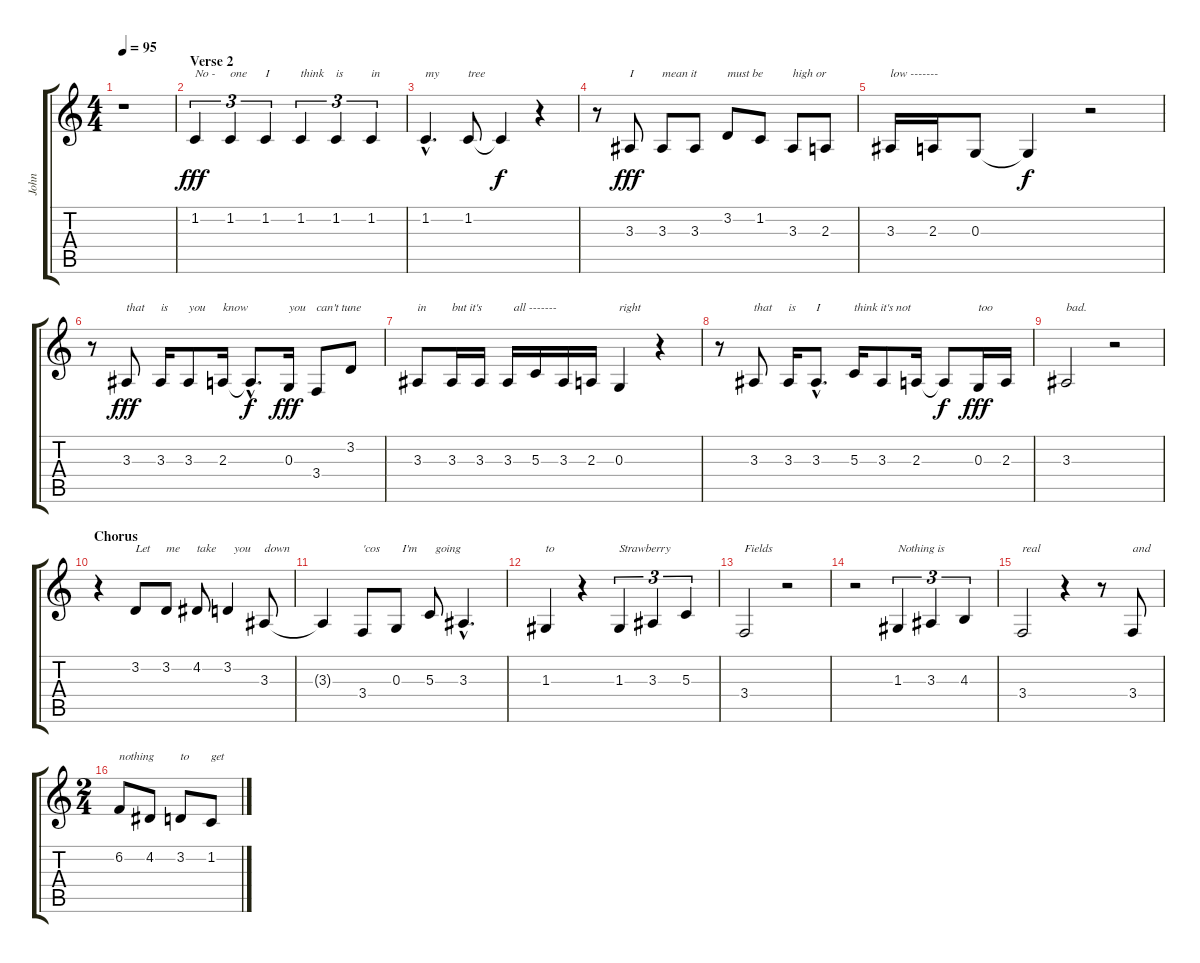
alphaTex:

\track ("John" "John") {instrument altosax}
\staff {score tabs}
\tuning (E4 B3 G3 D3 A2 E2) {hide}
\ts (4 4)
\tempo 95
\clef g2
\ks c
r.1{dy fff} |
\section ("" "Verse 2")
1.2.4{tu (3 2) txt "No -"} 1.2.4{tu (3 2) txt "one"} 1.2.4{tu (3 2) txt "I"} 1.2.4{tu (3 2) txt "think"} 1.2.4{tu (3 2) txt "is"} 1.2.4{tu (3 2) txt "in"} |
1.2{hac}.4{d txt "my"} 1.2.8{txt "tree"} 1.2{t}.4{dy f} r.4 |
r.8 3.3.8{txt "I" dy fff} 3.3.8{txt "mean it"} 3.3.8 3.2.8{txt "must be"} 1.2.8 3.3.8{txt "high or"} 2.3.8 |
3.3.16{txt "low -------"} 2.3.16 0.3.8 0.3{t}.4{dy f} r.2 |
r.8 3.3.8{txt "that" dy fff} 3.3.16{txt "is"} 3.3.8{txt "you"} 2.3.16{txt "know"} 2.3{hac t}.8{d dy f} 0.3.16{txt "you" dy fff} 3.4.8{txt "can't tune"} 3.2.8 |
3.3.8{txt "in"} 3.3.16{txt "but it's"} 3.3.16 3.3.16{txt "  all -------"} 5.3.16 3.3.16 2.3.16 0.3.4{txt "right"} r.4 |
r.8 3.3.8{txt "that"} 3.3.16{txt "is"} 3.3{hac}.8{d txt "I"} 5.3.16{txt "think it's not"} 3.3.8 2.3.16 2.3{t}.8{dy f} 0.3.16{txt "too" dy fff} 2.3.16 |
3.3.2{txt "bad."} r.2 |
\section ("" "Chorus")
r.4 3.2.8{txt "Let"} 3.2.8{txt "me"} 4.2.8{txt "take"} 3.2.4{txt "  you"} 3.3.8{txt "down"} |
3.3{t}.4 3.4.8{txt "'cos"} 0.3.8{txt "  I'm"} 5.3.8{txt "  going"} 3.3{hac}.4{d} |
1.3.4{txt "to"} r.4 1.3.4{tu (3 2) txt "Strawberry"} 3.3.4{tu (3 2)} 5.3.4{tu (3 2)} |
3.4.2{txt "Fields"} r.2 |
r.2 1.3.4{tu (3 2) txt "Nothing is"} 3.3.4{tu (3 2)} 4.3.4{tu (3 2)} |
3.4.2{txt "real"} r.4 r.8 3.4.8{txt "and"} |
\ts (2 4)
6.2.8{txt "nothing"} 4.2.8 3.2.8{txt "to"} 1.2.8{txt "get"}
